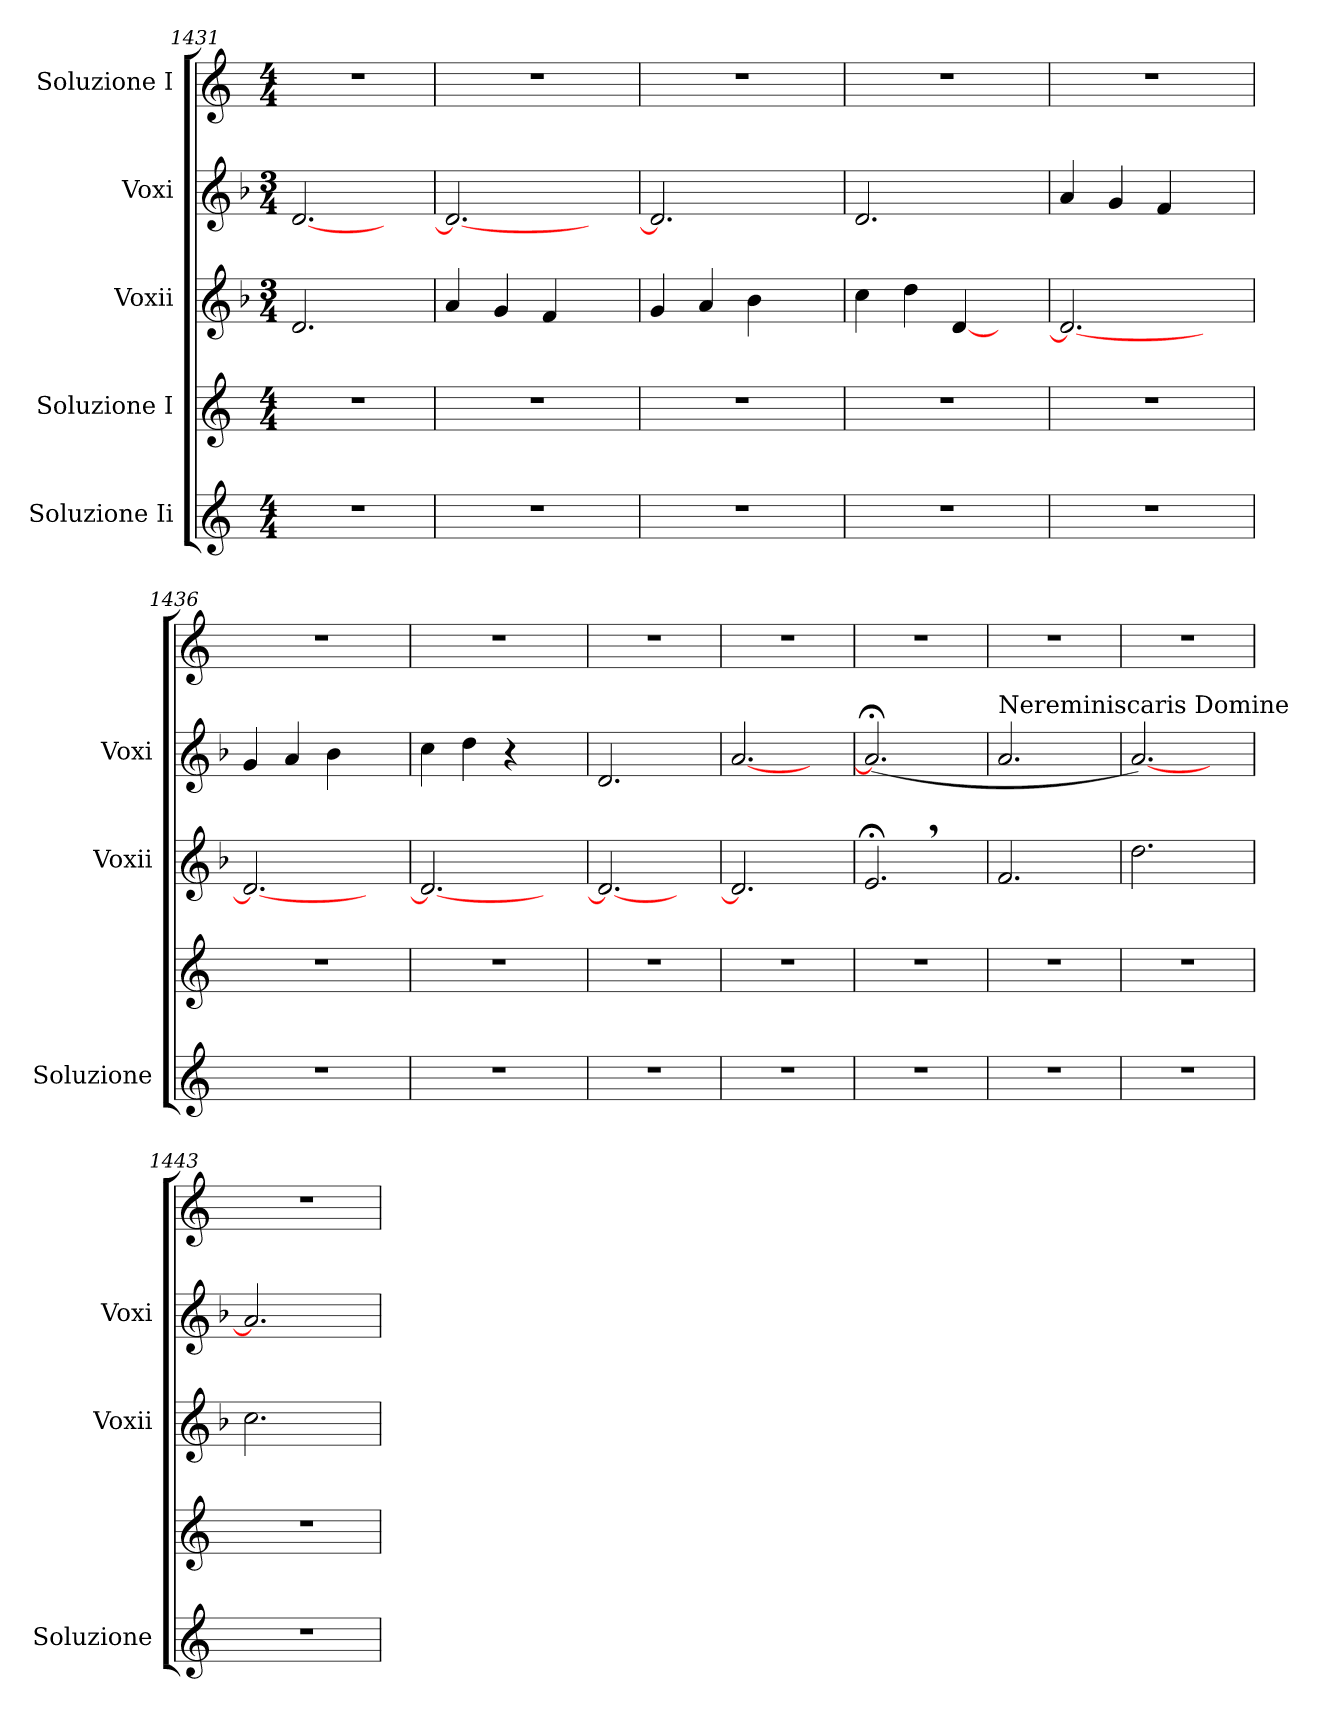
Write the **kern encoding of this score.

**kern	**kern	**kern	**kern	**kern
*part5	*part4	*part3	*part2	*part1
*staff5	*staff4	*staff3	*staff2	*staff1
*I"Soluzione Ii	*I"Soluzione I	*I"Voxii	*I"Voxi	*I"Soluzione I
*I'Soluzione	*	*I'Voxii	*I'Voxi	*
*clefG2	*clefG2	*clefG2	*clefG2	*clefG2
*k[]	*k[]	*k[b-]	*k[b-]	*k[]
*C:	*C:	*F:	*F:	*C:
*M4/4	*M4/4	*M3/4	*M3/4	*M4/4
=1431	=1431	=1431	=1431	=1431
1r	1r	2.d/	[<2.d/	1r
.	.	4ryy	4ryy	.
=1432	=1432	=1432	=1432	=1432
1r	1r	4a/	2.d/_	1r
.	.	4g/	.	.
.	.	4f/	.	.
.	.	4ryy	4ryy	.
=1433	=1433	=1433	=1433	=1433
1r	1r	4g/	2.d/]	1r
.	.	4a/	.	.
.	.	4b-\	.	.
.	.	4ryy	4ryy	.
=1434	=1434	=1434	=1434	=1434
1r	1r	4cc\	2.d/	1r
.	.	4dd\	.	.
.	.	[<4d/	.	.
.	.	4ryy	4ryy	.
=1435	=1435	=1435	=1435	=1435
1r	1r	2.d/_	4a/	1r
.	.	.	4g/	.
.	.	.	4f/	.
.	.	4ryy	4ryy	.
=1436	=1436	=1436	=1436	=1436
1r	1r	2.d/_	4g/	1r
.	.	.	4a/	.
.	.	.	4b-\	.
.	.	4ryy	4ryy	.
=1437	=1437	=1437	=1437	=1437
1r	1r	2.d/_	4cc\	1r
.	.	.	4dd\	.
.	.	.	4r	.
.	.	4ryy	4ryy	.
=1438	=1438	=1438	=1438	=1438
1r	1r	2.d/_	2.d/	1r
.	.	4ryy	4ryy	.
=1439	=1439	=1439	=1439	=1439
1r	1r	2.d/]	[<2.a/	1r
.	.	4ryy	4ryy	.
=1440	=1440	=1440	=1440	=1440
1r	1r	2.e;,>/	(<2.a;/]	1r
.	.	4ryy	4ryy	.
!!LO:LB:g=z
=1441	=1441	=1441	=1441	=1441
!	!	!	!LO:TX:a:t=Nereminiscaris Domine	!
1r	1r	2.f/	2.a/	1r
.	.	4ryy	4ryy	.
=1442	=1442	=1442	=1442	=1442
1r	1r	2.dd\	[<2.a/)	1r
.	.	4ryy	4ryy	.
=1443	=1443	=1443	=1443	=1443
1r	1r	2.cc\	2.a/]	1r
.	.	4ryy	4ryy	.
=	=	=	=	=
*-	*-	*-	*-	*-
